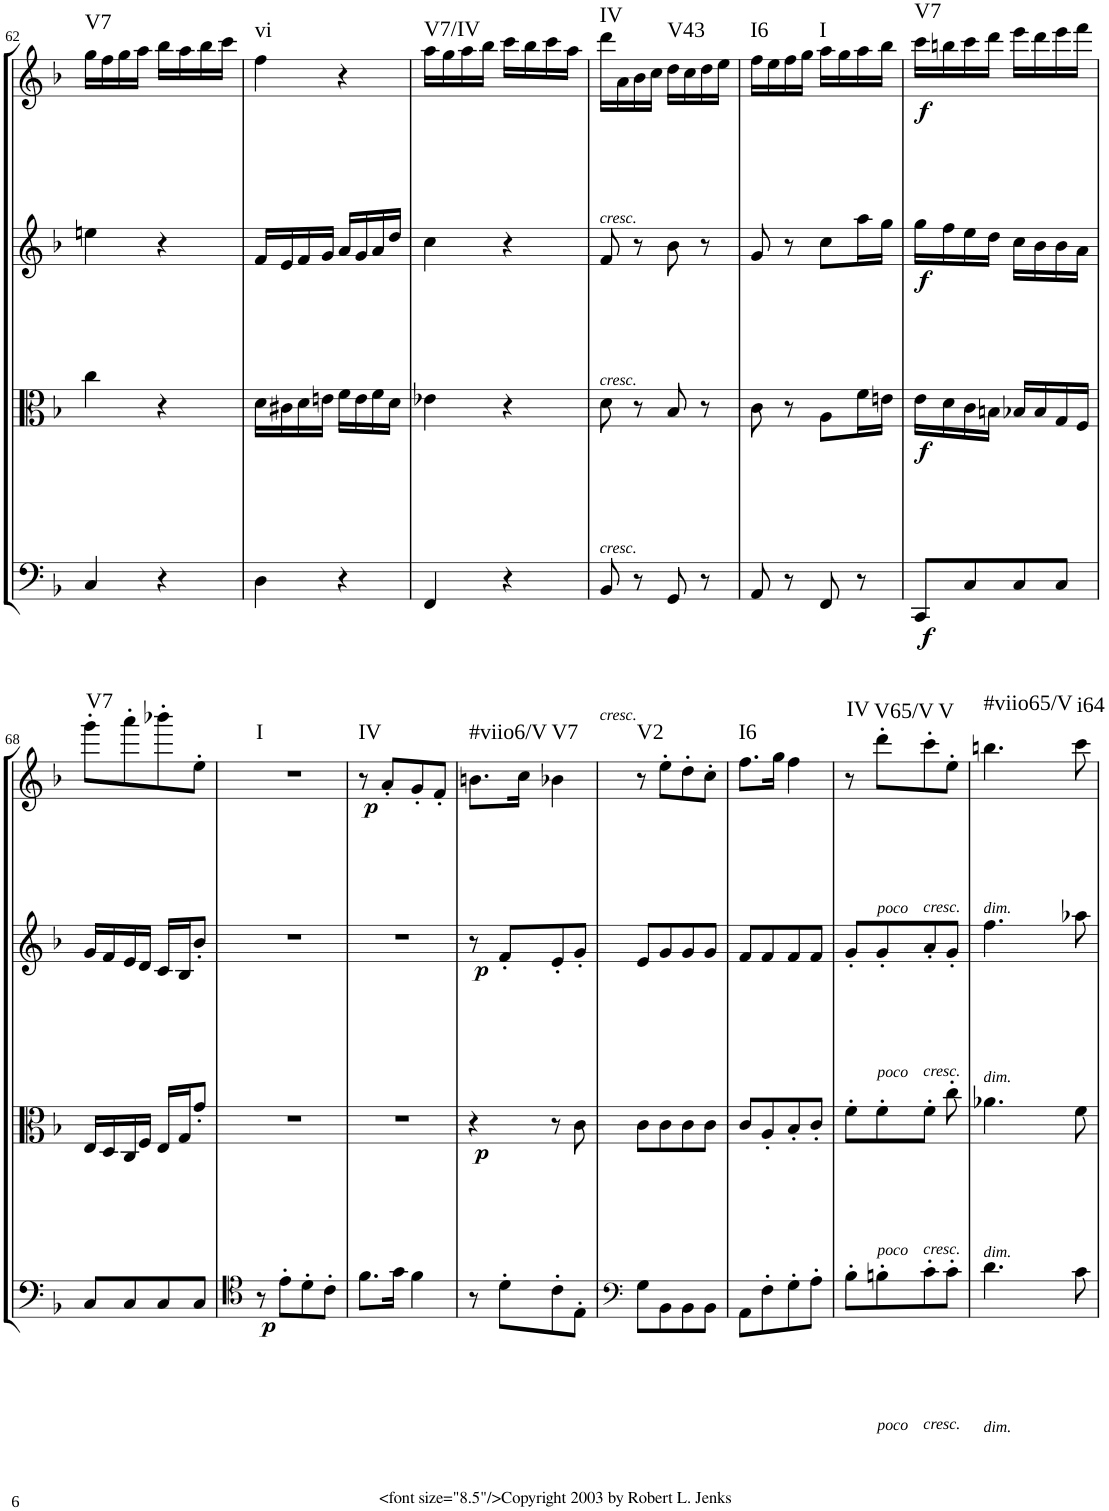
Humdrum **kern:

**kern	**dynam	**kern	**dynam	**kern	**dynam	**kern	**dynam	**harte
*part4	*part4	*part3	*part3	*part2	*part2	*part1	*part1	*part1
*staff4	*staff4	*staff3	*staff3	*staff2	*staff2	*staff1	*staff1	*
*I"Cello	*	*I"Viola	*	*I"2nd Violin	*	*I"1st Violin	*	*
*	*	*I'Vla	*	*I'Vln	*	*I'Vln	*	*
!!LO:PB:g=z
*clefF4	*	*clefC3	*	*clefG2	*	*clefG2	*	*
*k[b-]	*	*k[b-]	*	*k[b-]	*	*k[b-]	*	*
*F:	*	*F:	*	*F:	*	*F:	*	*
*M2/4	*	*M2/4	*	*M2/4	*	*M2/4	*	*
=62	=62	=62	=62	=62	=62	=62	=62	=62
!	!	!	!	!	!	!	!	!LO:H:kt=V7
4C/	.	4cc\	.	4een\	.	16gg\LL	.	N
.	.	.	.	.	.	16ff\	.	.
.	.	.	.	.	.	16gg\	.	.
.	.	.	.	.	.	16aa\JJ	.	.
4r	.	4r	.	4r	.	16bb-\LL	.	.
.	.	.	.	.	.	16aa\	.	.
.	.	.	.	.	.	16bb-\	.	.
.	.	.	.	.	.	16ccc\JJ	.	.
=63	=63	=63	=63	=63	=63	=63	=63	=63
!	!	!	!	!	!	!	!	!LO:H:kt=vi
4D\	.	16d\LL	.	16f/LL	.	4ff\	.	N
.	.	16c#X\	.	16e/	.	.	.	.
.	.	16d\	.	16f/	.	.	.	.
.	.	16en\JJ	.	16g/JJ	.	.	.	.
4r	.	16f\LL	.	16a/LL	.	4r	.	.
.	.	16e\	.	16g/	.	.	.	.
.	.	16f\	.	16a/	.	.	.	.
.	.	16d\JJ	.	16dd/JJ	.	.	.	.
=64	=64	=64	=64	=64	=64	=64	=64	=64
!	!	!	!	!	!	!	!	!LO:H:kt=V7/IV
4FF/	.	4e-X\	.	4cc\	.	16aa\LL	.	N
.	.	.	.	.	.	16gg\	.	.
.	.	.	.	.	.	16aa\	.	.
.	.	.	.	.	.	16bb-\JJ	.	.
4r	.	4r	.	4r	.	16ccc\LL	.	.
.	.	.	.	.	.	16bb-\	.	.
.	.	.	.	.	.	16ccc\	.	.
.	.	.	.	.	.	16aa\JJ	.	.
=65	=65	=65	=65	=65	=65	=65	=65	=65
!	!	!	!	!	!	!LO:TX:b:i:t=cresc.	!	!
!	!	!	!	!LO:TX:b:i:t=cresc.	!	!	!	!
!	!	!LO:TX:b:i:t=cresc.	!	!	!	!	!	!
!LO:TX:b:i:t=cresc.	!	!	!	!	!	!	!	!LO:H:kt=IV
8BB-/	.	8d\	.	8f/	.	16ddd\LL	.	N
.	.	.	.	.	.	16a\	.	.
8r	.	8r	.	8r	.	16b-\	.	.
.	.	.	.	.	.	16cc\JJ	.	.
!	!	!	!	!	!	!	!	!LO:H:kt=V43
8GG/	.	8B-/	.	8b-\	.	16dd\LL	.	N
.	.	.	.	.	.	16cc\	.	.
8r	.	8r	.	8r	.	16dd\	.	.
.	.	.	.	.	.	16ee\JJ	.	.
=66	=66	=66	=66	=66	=66	=66	=66	=66
!	!	!	!	!	!	!	!	!LO:H:kt=I6
8AA/	.	8c\	.	8g/	.	16ff\LL	.	N
.	.	.	.	.	.	16ee\	.	.
8r	.	8r	.	8r	.	16ff\	.	.
.	.	.	.	.	.	16gg\JJ	.	.
!	!	!	!	!	!	!	!	!LO:H:kt=I
8FF/	.	8A\L	.	8cc\L	.	16aa\LL	.	N
.	.	.	.	.	.	16gg\	.	.
8r	.	16f\L	.	16aa\L	.	16aa\	.	.
.	.	16en\JJ	.	16gg\JJ	.	16bb-\JJ	.	.
=67	=67	=67	=67	=67	=67	=67	=67	=67
!	!LO:DY:b	!	!LO:DY:b	!	!LO:DY:b	!	!LO:DY:b	!LO:H:kt=V7
8CC/L	f	16e\LL	f	16gg\LL	f	16ccc\LL	f	N
.	.	16d\	.	16ff\	.	16bbn\	.	.
8C/	.	16c\	.	16ee\	.	16ccc\	.	.
.	.	16Bn\JJ	.	16dd\JJ	.	16ddd\JJ	.	.
8C/	.	16B-X/LL	.	16cc\LL	.	16eee\LL	.	.
.	.	16B-/	.	16b-\	.	16ddd\	.	.
8C/J	.	16G/	.	16b-\	.	16eee\	.	.
.	.	16F/JJ	.	16a\JJ	.	16fff\JJ	.	.
!!LO:LB:g=z
=68	=68	=68	=68	=68	=68	=68	=68	=68
!	!	!	!	!	!	!	!	!LO:H:kt=V7
8C/L	.	16E/LL	.	16g/LL	.	8ggg'\L	.	N
.	.	16D/	.	16f/	.	.	.	.
8C/	.	16C/	.	16e/	.	8aaa'\	.	.
.	.	16F/JJ	.	16d/JJ	.	.	.	.
8C/	.	16E/LL	.	16c/LL	.	8bbb-X'\	.	.
.	.	16G/J	.	16B-/J	.	.	.	.
8C/J	.	8g'/J	.	8b-'/J	.	8ee'\J	.	.
=69	=69	=69	=69	=69	=69	=69	=69	=69
*clefC4	*	*	*	*	*	*	*	*
!	!LO:DY:b	!	!	!	!	!	!	!LO:H:kt=I
8r	p	2r	.	2r	.	2r	.	N
8e'\L	.	.	.	.	.	.	.	.
8d'\	.	.	.	.	.	.	.	.
8c'\J	.	.	.	.	.	.	.	.
=70	=70	=70	=70	=70	=70	=70	=70	=70
!	!	!	!	!	!	!	!LO:DY:b	!LO:H:kt=IV
8.f\L	.	2r	.	2r	.	8r	p	N
.	.	.	.	.	.	8a'/L	.	.
16g\Jk	.	.	.	.	.	.	.	.
4f\	.	.	.	.	.	8g'/	.	.
.	.	.	.	.	.	8f'/J	.	.
=71	=71	=71	=71	=71	=71	=71	=71	=71
!	!	!	!LO:DY:b	!	!LO:DY:b	!	!	!LO:H:kt=#viio6/V
8r	.	4r	p	8r	p	8.bn\L	.	N
8d'\L	.	.	.	8f'/L	.	.	.	.
.	.	.	.	.	.	16cc\Jk	.	.
!	!	!	!	!	!	!	!	!LO:H:kt=V7
8c'\	.	8r	.	8e'/	.	4b-X\	.	N
8E'\J	.	8c\	.	8g'/J	.	.	.	.
=72	=72	=72	=72	=72	=72	=72	=72	=72
*clefF4	*	*	*	*	*	*	*	*
!	!	!	!	!	!	!	!	!LO:H:kt=V2
8G\L	.	8c\L	.	8e/L	.	8r	.	N
8BB-\	.	8c\	.	8g/	.	8ee'\L	.	.
8BB-\	.	8c\	.	8g/	.	8dd'\	.	.
8BB-\J	.	8c\J	.	8g/J	.	8cc'\J	.	.
=73	=73	=73	=73	=73	=73	=73	=73	=73
!	!	!	!	!	!	!	!	!LO:H:kt=I6
8AA\L	.	8c/L	.	8f/L	.	8.ff\L	.	N
8F'\	.	8A'/	.	8f/	.	.	.	.
.	.	.	.	.	.	16gg\Jk	.	.
8G'\	.	8B-'/	.	8f/	.	4ff\	.	.
8A'\J	.	8c'/J	.	8f/J	.	.	.	.
=74	=74	=74	=74	=74	=74	=74	=74	=74
!	!	!	!	!	!	!	!	!LO:H:kt=IV
8B-'\L	.	8f'\L	.	8g'/L	.	8r	.	N
!	!	!	!	!	!	!LO:TX:b:i:t=poco	!	!
!	!	!	!	!LO:TX:b:i:t=poco	!	!	!	!
!	!	!LO:TX:b:i:t=poco	!	!	!	!	!	!
!LO:TX:b:i:t=poco	!	!	!	!	!	!	!	!LO:H:kt=V65/V
8Bn'\	.	8f'\	.	8g'/	.	8ddd'\L	.	N
!	!	!	!	!	!	!LO:TX:b:i:t=cresc.	!	!
!	!	!	!	!LO:TX:b:i:t=cresc.	!	!	!	!
!	!	!LO:TX:b:i:t=cresc.	!	!	!	!	!	!
!LO:TX:b:i:t=cresc.	!	!	!	!	!	!	!	!LO:H:kt=V
8c'\	.	8f'\J	.	8a'/	.	8ccc'\	.	N
8c'\J	.	8cc'\	.	8g'/J	.	8ee'\J	.	.
=75	=75	=75	=75	=75	=75	=75	=75	=75
!	!	!	!	!	!	!LO:TX:b:i:t=dim.	!	!
!	!	!	!	!LO:TX:b:i:t=dim.	!	!	!	!
!	!	!LO:TX:b:i:t=dim.	!	!	!	!	!	!
!LO:TX:b:i:t=dim.	!	!	!	!	!	!	!	!LO:H:kt=#viio65/V
4.d\	.	4.a-X\	.	4.ff\	.	4.bbn\	.	N
!	!	!	!	!	!	!	!	!LO:H:kt=i64
8c\	.	8f\	.	8aa-X\	.	8ccc\	.	N
=	=	=	=	=	=	=	=	=
*-	*-	*-	*-	*-	*-	*-	*-	*-
